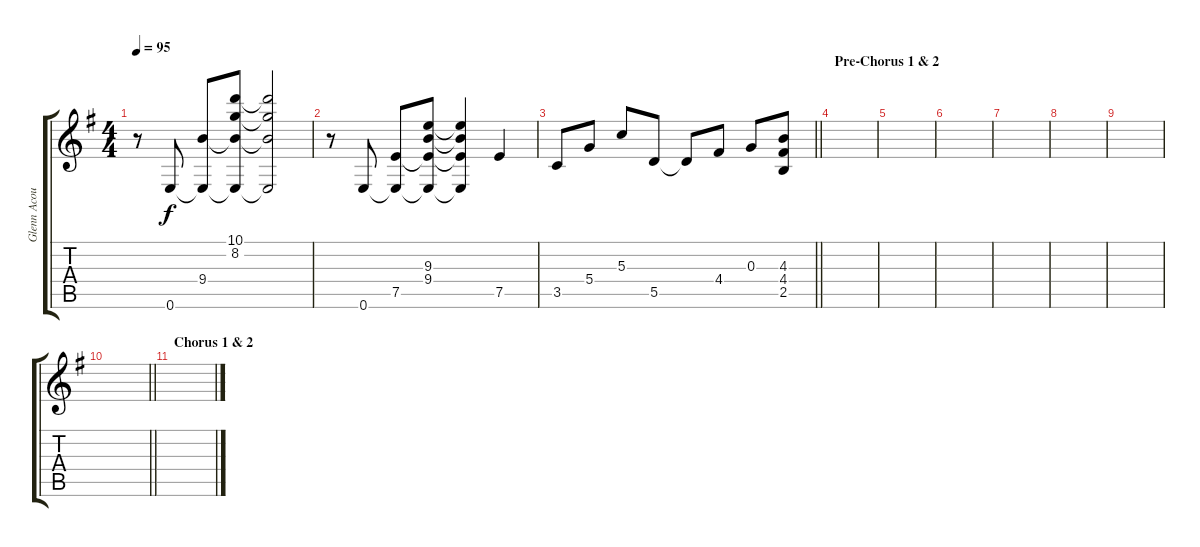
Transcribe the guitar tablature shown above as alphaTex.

\track ("Glenn Acoustic" "Glenn Acou") {instrument distortionguitar}
\staff {score tabs}
\tuning (E4 B3 G3 D3 A2 E2) {hide}
\ts (4 4)
\tempo 95
\clef g2
\ks g
r.8{dy f} 0.6.8 (9.4 0.6{t}).8 (10.1 8.2 9.4{t} 0.6{t}).8 (10.1{t} 8.2{t} 9.4{t} 0.6{t}).2 |
r.8 0.6.8 (7.5 0.6{t}).8 (9.3 9.4 7.5{t} 0.6{t}).8 (9.3{t} 9.4{t} 7.5{t} 0.6{t}).4 7.5.4 |
\barLineRight lightlight
3.5.8 5.4.8 5.3.8 5.5.8 5.5{t}.8 4.4.8 0.3.8 (4.3 4.4 2.5).8 |
\section ("" "Pre-Chorus 1 & 2")
|
|
|
|
|
|
\barLineRight lightlight
|
\section ("" "Chorus 1 & 2")
